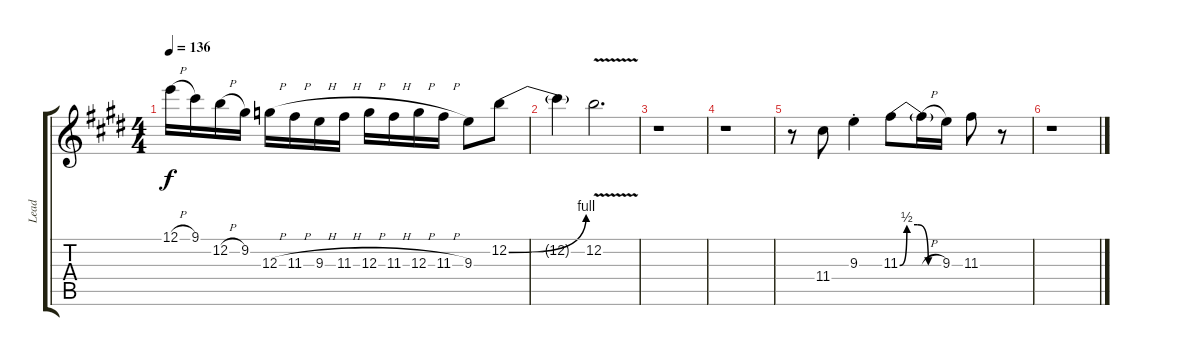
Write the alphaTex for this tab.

\track ("Lead" "Lead") {instrument distortionguitar}
\staff {score tabs}
\tuning (E4 B3 G3 D3 A2 E2) {hide}
\ts (4 4)
\tempo 136
\clef g2
\ks c#minor
12.1{h}.16{dy f} 9.1.16 12.2{h}.16 9.2.16 12.3{h}.16 11.3{h}.16 9.3{h}.16 11.3{h}.16 12.3{h}.16 11.3{h}.16 12.3{h}.16 11.3{h}.16 9.3.8 12.2{be (bend 0 0 60 4)}.8 |
12.2{t}.4 12.2{v}.2{d} |
r.1 |
r.1 |
r.8 11.4.8 9.3{st}.4 11.3{be (custom 0 0 10 2 25 2 40 0 60 0)}.8 11.3{h t}.16 9.3.16 11.3.8 r.8 |
r.1
